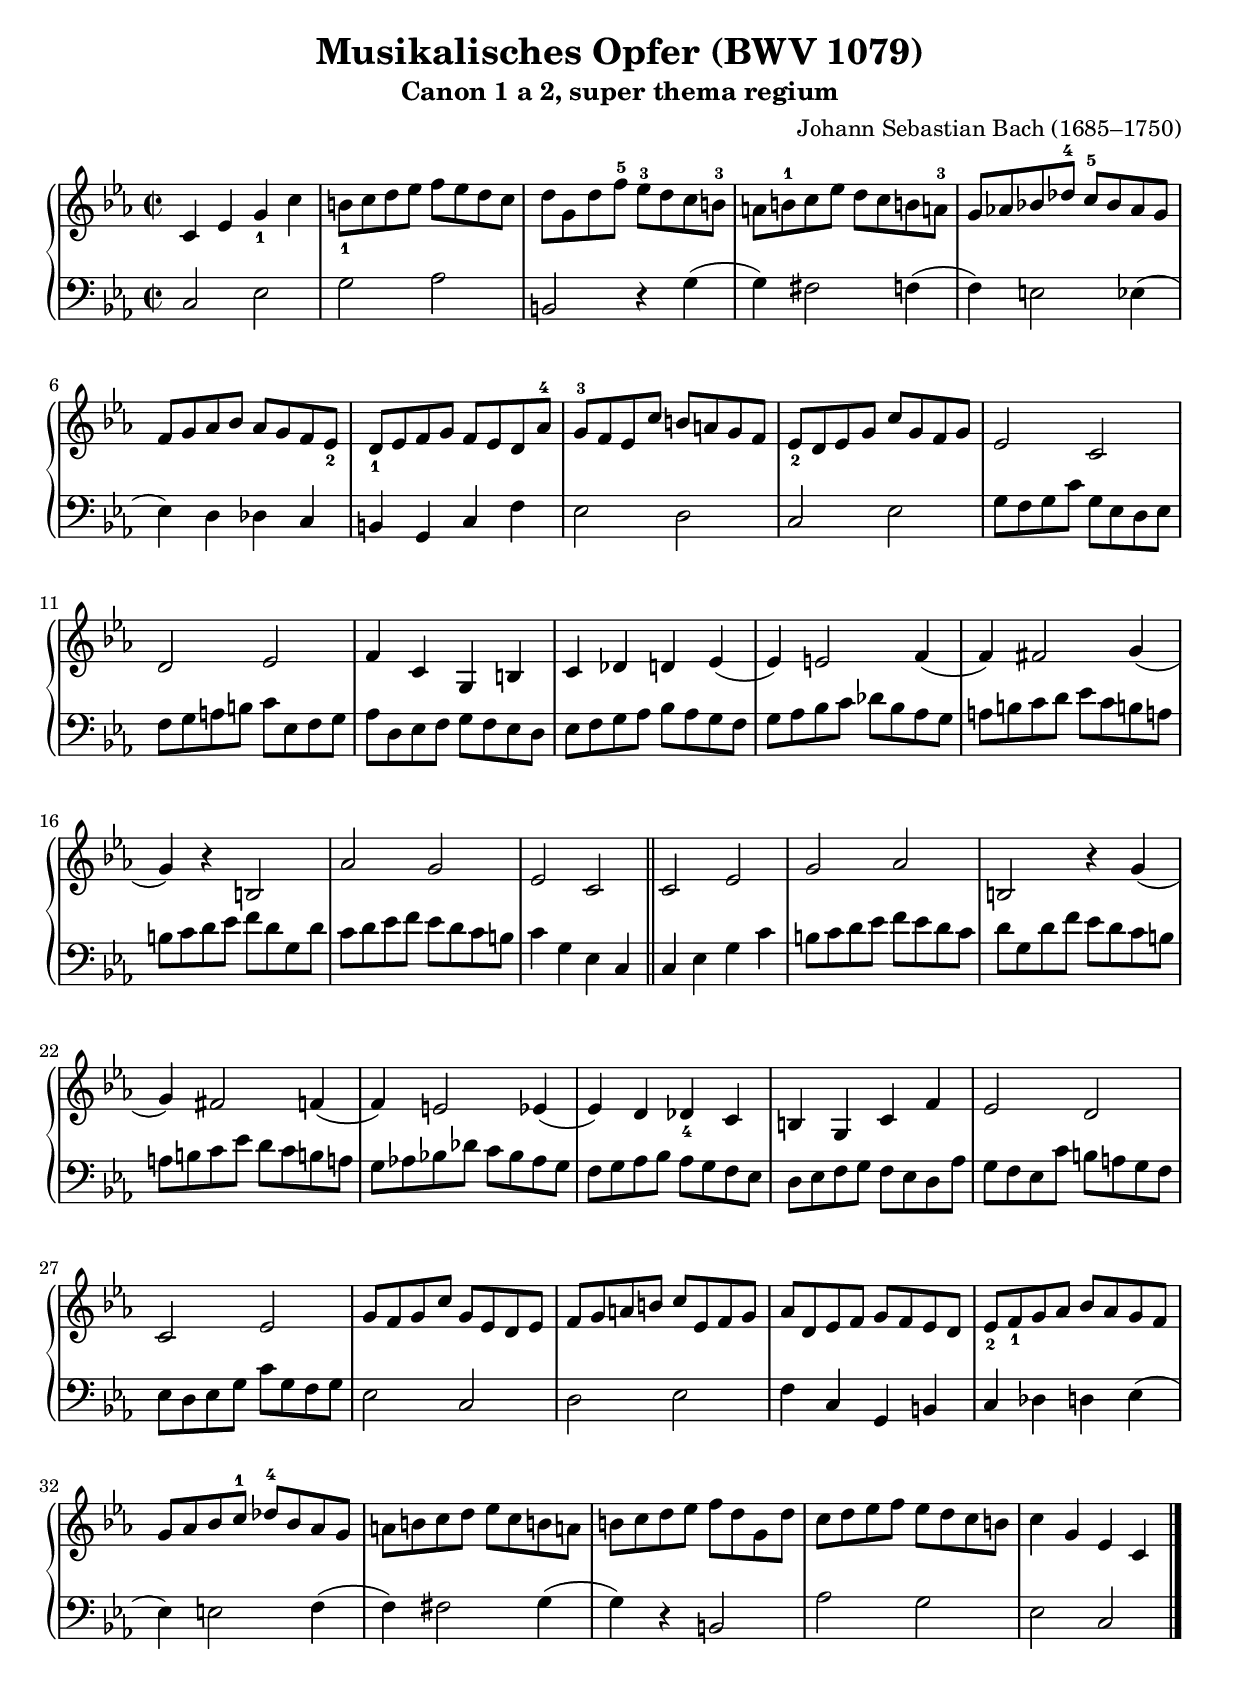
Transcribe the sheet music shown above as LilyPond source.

% J. S. Bach's Crab Canon from The Musical Offering
% http://en.wikipedia.org/wiki/The_Musical_Offering

% Played by Pierre Hantaï in Spotify:
% http://open.spotify.com/track/3XUKWj9TItJv0xLoZutPJI

\version "2.16.0"
\include "suomi.ly"

global = {
%  \numericTimeSignature
  \time 2/2
%  \autoBeamOff
   \key c \minor
   \set Staff.midiInstrument = #"harpsichord"
}

\header {
    title = "Musikalisches Opfer (BWV 1079)"
    subtitle = "Canon 1 a 2, super thema regium"
    composer = "Johann Sebastian Bach (1685–1750)"
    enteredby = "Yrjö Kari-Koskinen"
%    tagline = "foo"
}

\paper {
    indent = 0.0
}

thema-right = {
    c2 es | g as | h, r4 g'4( |
    g) fis2 f4( | f) e2 es4( |
    es) d des_4 c | h g c f |
    es2 d | c es |

    g8 f g c g es d es |
    f g a h c es, f g |
    as d, es f g f es d |
    es_2 f_1 g as b as g f |
    g as b c^1 des^4 b as g |
    a h c d es c h! a! |
    h c d es f d g, d' |
    c d es f es d c h |
    c4 g es c
}

themareverse-right = {
  c4 es g_1 c |
  h8_1 c d es f es d c |
  d g, d' f^5 es^3 d c h^3 |
  a h^1 c es d c h! a!^3 |
  g as! b! des^4 c^5 b as g |
  f g as b as g f es_2 |
  d_1 es f g f es d as'^4 |
  g^3 f es c' h a g f |
  es_2 d es g c g f g |

  es2 c |
  d es |
  f4 c g h |
  c des d es( |
  es) e2 f4( |
  f) fis2 g4( |
  g) r h,2 |
  as' g |
  es c |
}

thema-left = {
    c2 es | g as | h, r4 g'4( |
    g) fis2 f4( | f) e2 es4( |
    es) d des c | h g c f |
    es2 d | c es |

    g8 f g c g es d es |
    f g a h c es, f g |
    as d, es f g f es d |
    es f g as b as g f |
    g as b c des b as g |
    a h c d es c h! a! |
    h c d es f d g, d' |
    c d es f es d c h |
    c4 g es c
}

themareverse-left = {
  c4 es g c |
  h8 c d es f es d c |
  d g, d' f es d c h |
  a h c es d c h! a! |
  g as! b! des c b as g |
  f g as b as g f es |
  d es f g f es d as' |
  g f es c' h a g f |
  es d es g c g f g |

  es2 c |
  d es |
  f4 c g h |
  c des d es( |
  es) e2 f4( |
  f) fis2 g4( |
  g) r h,2 |
  as' g |
  es c |
}


lowerOne = \relative c {
    \thema-left
    \bar "||"
    \themareverse-left
    \bar "|."
}

upperOne = \relative c' {
    \themareverse-right
    \thema-right
}

\score {
  \new GrandStaff <<
    \new Staff <<
      \new Voice = upper {
        \global
	\upperOne
      }
    >>
    \new Staff <<
      \new Voice = lower {
        \global
	\clef bass
	\lowerOne
      }
    >>
  >>

  \midi {
    \tempo 2 = 60
  }

  \layout { }

}
